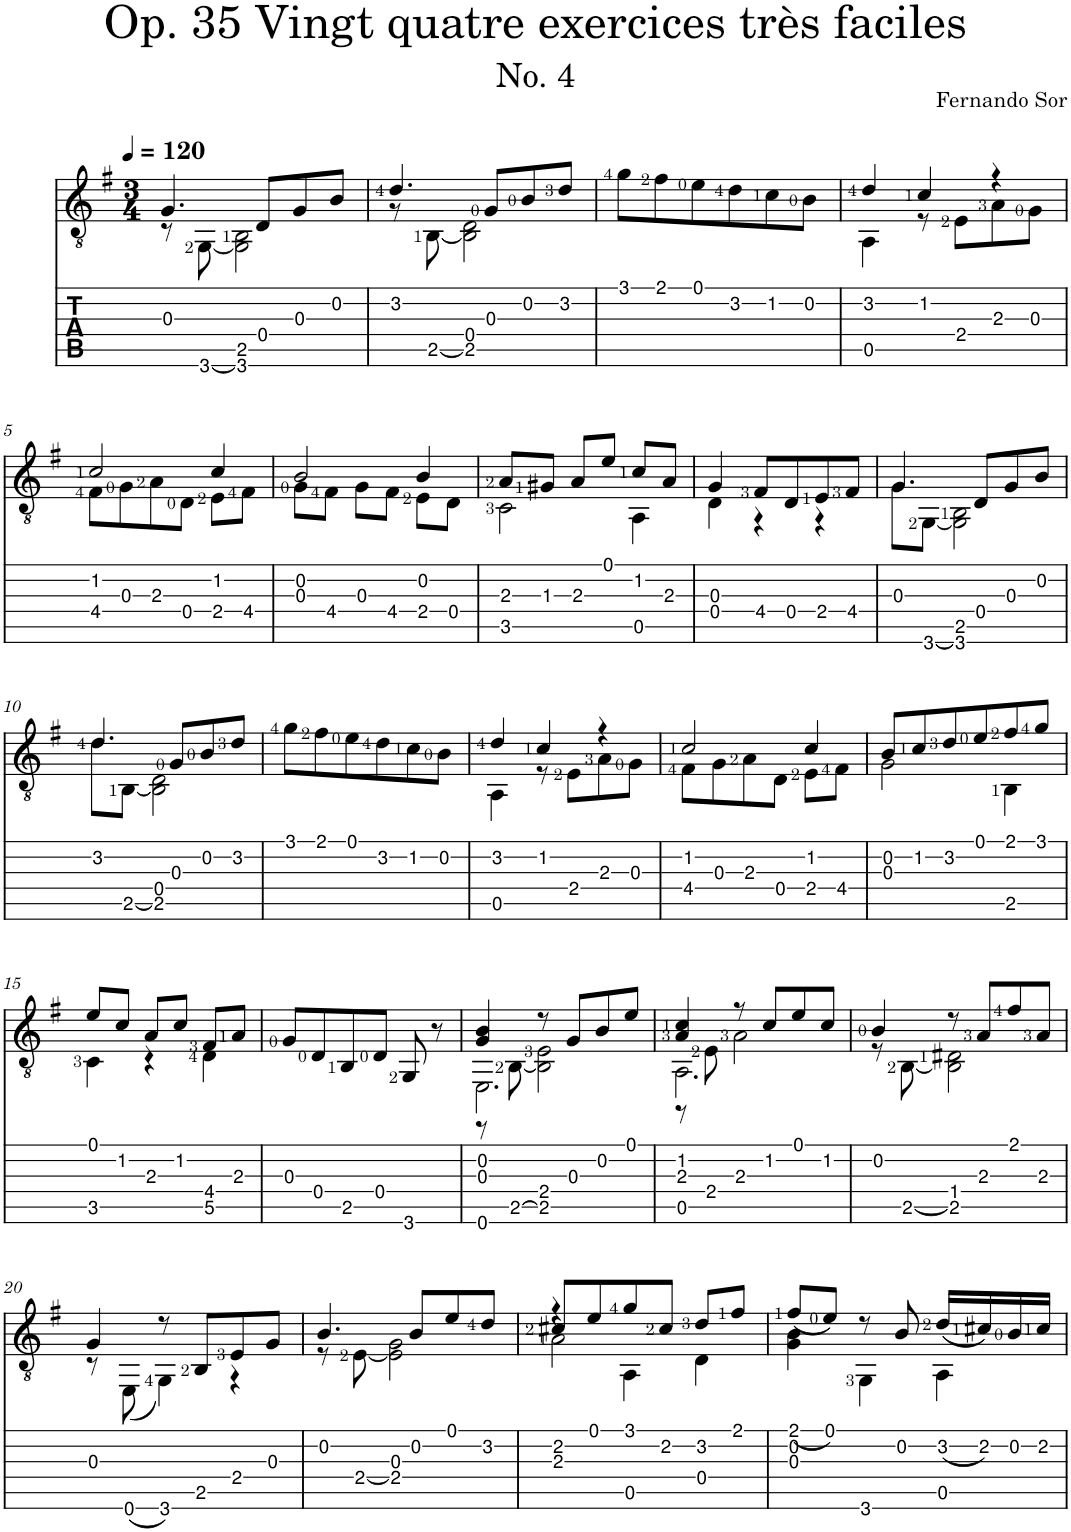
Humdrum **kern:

**kern	**kern
*part1	*part1
*staff2	*staff1
*I"Classical Guitar	*
*stria6	*
*	*clefGv2
*k[f#]	*k[f#]
*G:	*G:
*M3/4	*M3/4
*MM120	*MM120
=1	=1
*^	*^
4.G	8r	4.G/	8r
.	[8GG	.	[8GG\
.	2GG] 2BB	.	2GG\] 2BB\
8D	.	8D/L	.
8GL	.	8G/	.
8BJ	.	8B/J	.
=2	=2	=2	=2
4.d	8r	4.d/	8r
.	[8BB	.	[8BB\
.	2BB] 2D	.	2BB\] 2D\
8G	.	8G/L	.
8BL	.	8B/	.
8dJ	.	8d/J	.
*v	*v	*	*
*	*v	*v
=3	=3
8gL	8g\L
8f#J	8f#\
8eL	8e\
8dJ	8d\
8cL	8c\
8BJ	8B\J
=4	=4
*^	*^
4d	4AA	4d/	4AA\
4c	8r	4c/	8r
.	8E	.	8E\L
4r	8AL	4r	8A\
.	8GJ	.	8G\J
!!LO:LB:g=z	!!
=5	=5	=5	=5
2c	8F#L	2c/	8F#\L
.	8GJ	.	8G\
.	8AL	.	8A\
.	8DJ	.	8D\J
4c	8EL	4c/	8E\L
.	8F#J	.	8F#\J
=6	=6	=6	=6
2B	8GL	2B/	8G\L
.	8F#J	.	8F#\J
.	8GL	.	8G\L
.	8F#J	.	8F#\J
4B	8EL	4B/	8E\L
.	8DJ	.	8D\J
=7	=7	=7	=7
8AL	2C	8A/L	2C\
8G#XJ	.	8G#X/J	.
8AL	.	8A/L	.
8eJ	.	8e/J	.
8cL	4AA	8c/L	4AA\
8AJ	.	8A/J	.
=8	=8	=8	=8
4G	4D	4G/	4D\
8F#L	4r	8F#/L	4r
8DJ	.	8D/	.
8EL	4r	8E/	4r
8F#J	.	8F#/J	.
=9	=9	=9	=9
4.G	8GL	4.G/	8G\L
.	[<8GGJ	.	[<8GG\J
.	2GG] 2BB	.	2GG\] 2BB\
8D	.	8D/L	.
8GL	.	8G/	.
8BJ	.	8B/J	.
!!LO:LB:g=z	!!
=10	=10	=10	=10
4.d	8dL	4.d/	8d\L
.	[<8BBJ	.	[<8BB\J
.	2BB] 2D	.	2BB\] 2D\
8G	.	8G/L	.
8BL	.	8B/	.
8dJ	.	8d/J	.
*v	*v	*	*
*	*v	*v
=11	=11
8gL	8g\L
8f#J	8f#\
8eL	8e\
8dJ	8d\
8cL	8c\
8BJ	8B\J
=12	=12
*^	*^
4d	4AA	4d/	4AA\
4c	8r	4c/	8r
.	8E	.	8E\L
4r	8AL	4r	8A\
.	8GJ	.	8G\J
=13	=13	=13	=13
2c	8F#L	2c/	8F#\L
.	8GJ	.	8G\
.	8AL	.	8A\
.	8DJ	.	8D\J
4c	8EL	4c/	8E\L
.	8F#J	.	8F#\J
=14	=14	=14	=14
8BL	2G	8B/L	2G\
8cJ	.	8c/	.
8dL	.	8d/	.
8eJ	.	8e/	.
8f#L	4BB	8f#/	4BB\
8gJ	.	8g/J	.
!!LO:LB:g=z	!!
=15	=15	=15	=15
8eL	4C	8e/L	4C\
8cJ	.	8c/J	.
8AL	4r	8A/L	4r
8cJ	.	8c/J	.
8F#L	4D	8F#/L	4D\
8AJ	.	8A/J	.
*v	*v	*	*
*	*v	*v
=16	=16
8GL	8G/L
8DJ	8D/
8BBL	8BB/
8DJ	8D/J
8GG	8GG/
8r	8r
=17	=17
*^	*^
*	*^	*	*^
4G 4B	2.EE	8r	4G/ 4B/	2.EE\	8r
.	.	[8BB	.	.	[8BB\
8r	.	2BB] 2E	8r	.	2BB\] 2E\
8G	.	.	8G/L	.	.
8BL	.	.	8B/	.	.
8eJ	.	.	8e/J	.	.
=18	=18	=18	=18	=18	=18
4A 4c	2.AA	8r	4A/ 4c/	2.AA\	8r
.	.	8E	.	.	8E\
8r	.	2A	8r	.	2A\
8c	.	.	8c/L	.	.
8eL	.	.	8e/	.	.
8cJ	.	.	8c/J	.	.
*	*v	*v	*	*	*
*	*	*	*v	*v
=19	=19	=19	=19
4B	8r	4B/	8r
.	[8BB	.	[8BB\
8r	2BB] 2D#X	8r	2BB\] 2D#X\
8A	.	8A/L	.
8f#L	.	8f#/	.
8AJ	.	8A/J	.
!!LO:LB:g=z	!!
=20	=20	=20	=20
4G	8r	4G/	8r
.	8EE	.	(<8EE\
8r	4GG	8r	4GG\)
8BB	.	8BB/L	.
8EL	4r	8E/	4r
8GJ	.	8G/J	.
=21	=21	=21	=21
4.B	8r	4.B/	8r
.	[8E	.	[8E\
.	2E] 2G	.	2E\] 2G\
8B	.	8B/L	.
8eL	.	8e/	.
8dJ	.	8d/J	.
=22	=22	=22	=22
*	*^	*	*^
8c#XL	4r	2A	8c#X/L	4r	2A\
8eJ	.	.	8e/	.	.
8gL	4AA	.	8g/	4AA\	.
8c#J	.	.	8c#/J	.	.
8dL	4D	4r	8d/L	4D\	4ryy
8f#J	.	.	8f#/J	.	.
*	*v	*v	*	*	*
*	*	*	*v	*v
=23	=23	=23	=23
8f#L	4G 4B	(<8f#/L	4G\ 4B\
8eJ	.	8e/J)	.
8r	4GG	8r	4GG\
8B	.	8B/	.
16dLL	4AA	(<16d/LL	4AA\
16c#XJ	.	16c#X/)	.
16BL	.	16B/	.
16c#JJ	.	16c#/JJ	.
*v	*v	*	*
*	*v	*v
=	=
*-	*-
